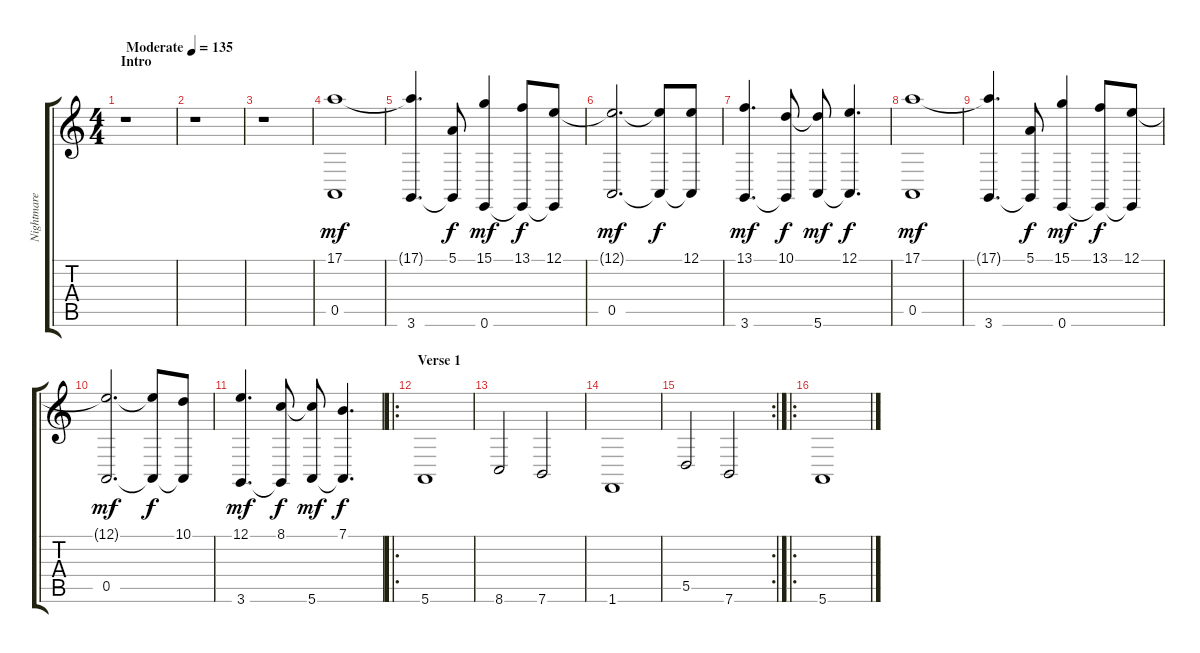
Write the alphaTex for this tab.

\track ("Nightmare Industrie Synthétiseur 1" "Nightmare ") {instrument honkytonkpiano}
\staff {score tabs}
\tuning (E4 B3 G3 D3 A2 E2) {hide}
\ts (4 4)
\section ("" "Intro")
\tempo (135 "Moderate")
\clef g2
\ks c
r.1{dy mf instrument honkytonkpiano} |
r.1 |
r.1 |
(17.1 0.5).1 |
(17.1{t} 3.6).4{d} (5.1 3.6{t}).8{dy f} (15.1 0.6).4{dy mf} (13.1 0.6{t}).8{dy f} (12.1 0.6{t}).8 |
(12.1{t} 0.5).2{d dy mf} (12.1{t} 0.5{t}).8{dy f} (12.1 0.5{t}).8 |
(13.1 3.6).4{d dy mf} (10.1 3.6{t}).8{dy f} (10.1{t} 5.6).8{dy mf} (12.1 5.6{t}).4{d dy f} |
(17.1 0.5).1{dy mf} |
(17.1{t} 3.6).4{d} (5.1 3.6{t}).8{dy f} (15.1 0.6).4{dy mf} (13.1 0.6{t}).8{dy f} (12.1 0.6{t}).8 |
(12.1{t} 0.5).2{d dy mf} (12.1{t} 0.5{t}).8{dy f} (10.1 0.5{t}).8 |
(12.1 3.6).4{d dy mf} (8.1 3.6{t}).8{dy f} (8.1{t} 5.6).8{dy mf} (7.1 5.6{t}).4{d dy f} |
\ro
\section ("" "Verse 1")
5.6.1 |
8.6.2 7.6.2 |
1.6.1 |
\rc 2
5.5.2 7.6.2 |
\ro
5.6.1
